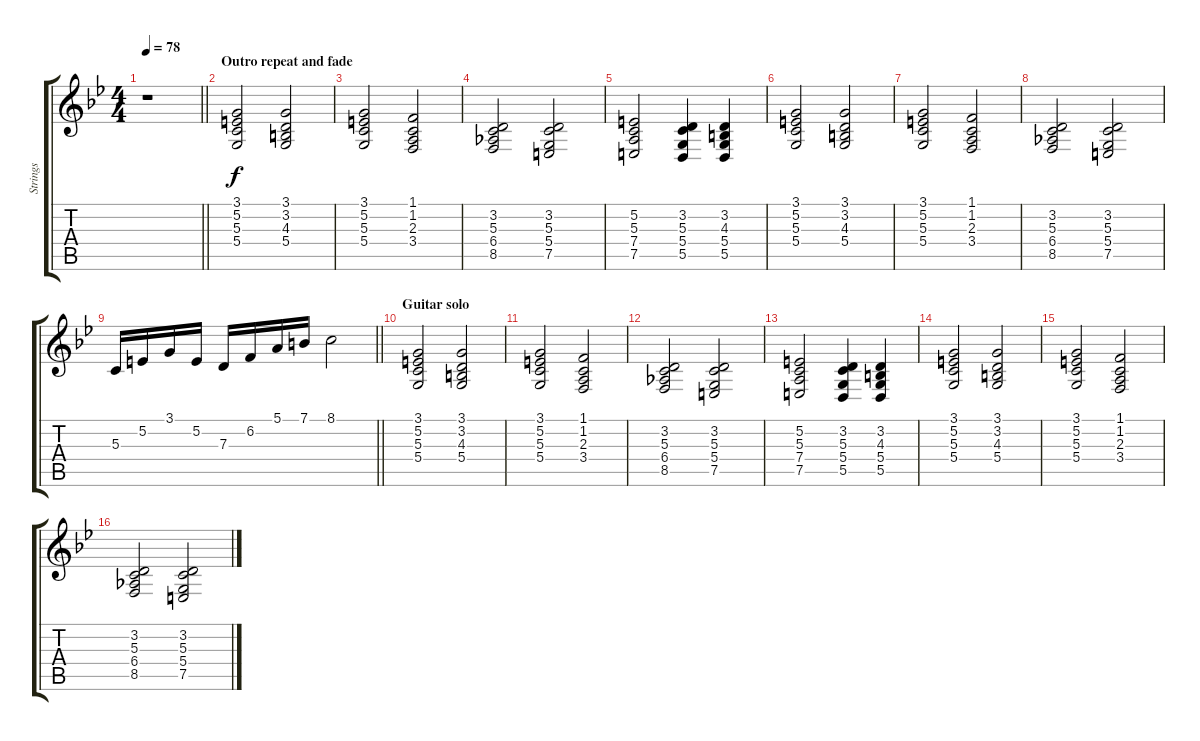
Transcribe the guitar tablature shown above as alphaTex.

\track ("Strings" "Strings") {instrument stringensemble1}
\staff {score tabs}
\tuning (E4 B3 G3 D3 A2 E2) {hide}
\ts (4 4)
\tempo 78
\clef g2
\barLineRight lightlight
\ks bb
r.1{dy f} |
\section ("" "Outro repeat and fade")
(3.1 5.2 5.3 5.4).2 (3.1 3.2 4.3 5.4).2 |
(3.1 5.2 5.3 5.4).2 (1.1 1.2 2.3 3.4).2 |
(3.2 5.3 6.4 8.5).2 (3.2 5.3 5.4 7.5).2 |
(5.2 5.3 7.4 7.5).2 (3.2 5.3 5.4 5.5).4 (3.2 4.3 5.4 5.5).4 |
(3.1 5.2 5.3 5.4).2 (3.1 3.2 4.3 5.4).2 |
(3.1 5.2 5.3 5.4).2 (1.1 1.2 2.3 3.4).2 |
(3.2 5.3 6.4 8.5).2 (3.2 5.3 5.4 7.5).2 |
\barLineRight lightlight
5.3.16 5.2.16 3.1.16 5.2.16 7.3.16 6.2.16 5.1.16 7.1.16 8.1.2 |
\section ("" "Guitar solo")
(3.1 5.2 5.3 5.4).2 (3.1 3.2 4.3 5.4).2 |
(3.1 5.2 5.3 5.4).2 (1.1 1.2 2.3 3.4).2 |
(3.2 5.3 6.4 8.5).2 (3.2 5.3 5.4 7.5).2 |
(5.2 5.3 7.4 7.5).2 (3.2 5.3 5.4 5.5).4 (3.2 4.3 5.4 5.5).4 |
(3.1 5.2 5.3 5.4).2 (3.1 3.2 4.3 5.4).2 |
(3.1 5.2 5.3 5.4).2 (1.1 1.2 2.3 3.4).2 |
(3.2 5.3 6.4 8.5).2 (3.2 5.3 5.4 7.5).2
